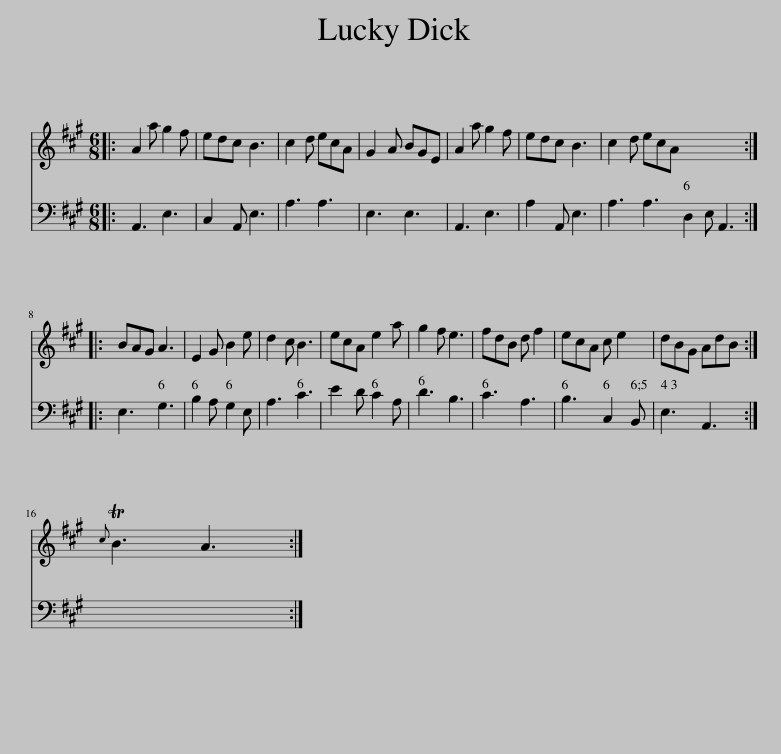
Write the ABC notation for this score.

X:1
%%score 1 2
L:1/8
M:6/8
I:linebreak $
K:A
V:1 treble
V:2 bass
V:1
|: A2 a g2 f | edc B3 | c2 d ecA | G2 A BGE | A2 a g2 f | %5
 edc B3 | c2 d ecA x6 ::$ BAG A3 | E2 G B2 e | d2 c B3 | %10
 ecA e2 a | g2 f e3 | fdB d f2 | ecA c e2 | dBG AdB :|$ %15
{c} TB3 A3 :| %16
V:2
|: A,,3 E,3 | C,2 A,, E,3 | A,3 A,3 | E,3 E,3 | A,,3 E,3 | %5
 A,2 A,, E,3 | A,3 A,3 D,2 E, A,,3 ::$ E,3 G,3 | B,2 A, G,2 E, | A,3 C3 | %10
 E2 D C2 A, | D3 B,3 | C3 A,3 | B,3 C,2 B,, | E,3 A,,3 :|$ %15
 x6 :| %16
